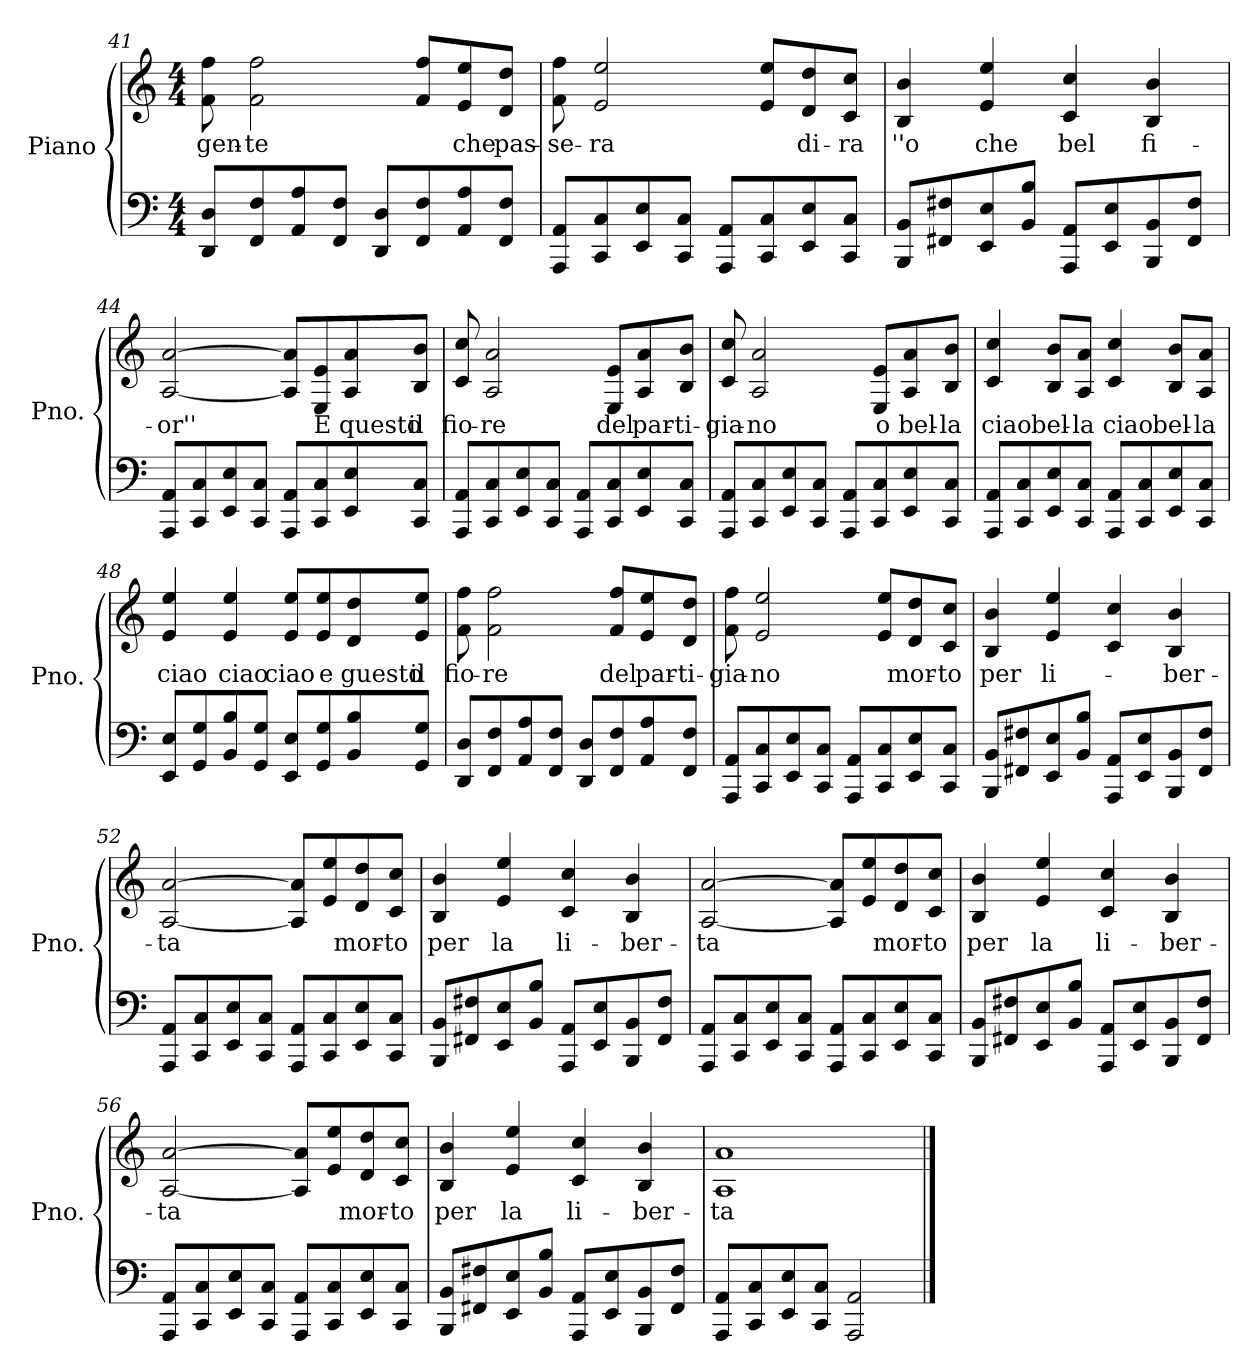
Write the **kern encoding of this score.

**kern	**kern	**text
*part1	*part1	*part1
*staff2	*staff1	*staff1
*I"Piano	*	*
*I'Pno.	*	*
*clefF4	*clefG2	*
*k[]	*k[]	*
*M4/4	*M4/4	*
=41	=41	=41
8DD/ 8D/L	8f\ 8ff\	gen-
8FF/ 8F/	2f\ 2ff\	-te
8AA/ 8A/	.	.
8FF/ 8F/J	.	.
8DD/ 8D/L	.	.
8FF/ 8F/	8f/ 8ff/L	.
8AA/ 8A/	8e/ 8ee/	che
8FF/ 8F/J	8d/ 8dd/J	pas-
=42	=42	=42
8AAA/ 8AA/L	8f\ 8ff\	-se-
8CC/ 8C/	2e/ 2ee/	-ra
8EE/ 8E/	.	.
8CC/ 8C/J	.	.
8AAA/ 8AA/L	.	.
8CC/ 8C/	8e/ 8ee/L	.
8EE/ 8E/	8d/ 8dd/	di-
8CC/ 8C/J	8c/ 8cc/J	-ra
!!LO:LB:g=z
=43	=43	=43
8BBB/ 8BB/L	4B/ 4b/	''o
8FF#X/ 8F#X/	.	.
8EE/ 8E/	4e/ 4ee/	che
8BB/ 8B/J	.	.
8AAA/ 8AA/L	4c/ 4cc/	bel
8EE/ 8E/	.	.
8BBB/ 8BB/	4B/ 4b/	fi-
8FF#/ 8F#/J	.	.
=44	=44	=44
8AAA/ 8AA/L	[2A/ [2a/	-or''
8CC/ 8C/	.	.
8EE/ 8E/	.	.
8CC/ 8C/J	.	.
8AAA/ 8AA/L	8A/] 8a/]L	.
8CC/ 8C/	8E/ 8e/	E
8EE/ 8E/	8A/ 8a/	questo
8CC/ 8C/J	8B/ 8b/J	il
=45	=45	=45
8AAA/ 8AA/L	8c/ 8cc/	fio-
8CC/ 8C/	2A/ 2a/	-re
8EE/ 8E/	.	.
8CC/ 8C/J	.	.
8AAA/ 8AA/L	.	.
8CC/ 8C/	8E/ 8e/L	del
8EE/ 8E/	8A/ 8a/	par-
8CC/ 8C/J	8B/ 8b/J	-ti-
!!LO:LB:g=z
=46	=46	=46
8AAA/ 8AA/L	8c/ 8cc/	-gia-
8CC/ 8C/	2A/ 2a/	-no
8EE/ 8E/	.	.
8CC/ 8C/J	.	.
8AAA/ 8AA/L	.	.
8CC/ 8C/	8E/ 8e/L	o
8EE/ 8E/	8A/ 8a/	bel-
8CC/ 8C/J	8B/ 8b/J	-la
=47	=47	=47
8AAA/ 8AA/L	4c/ 4cc/	ciao
8CC/ 8C/	.	.
8EE/ 8E/	8B/ 8b/L	bel-
8CC/ 8C/J	8A/ 8a/J	-la
8AAA/ 8AA/L	4c/ 4cc/	ciao
8CC/ 8C/	.	.
8EE/ 8E/	8B/ 8b/L	bel-
8CC/ 8C/J	8A/ 8a/J	-la
=48	=48	=48
8EE/ 8E/L	4e/ 4ee/	ciao
8GG/ 8G/	.	.
8BB/ 8B/	4e/ 4ee/	ciao
8GG/ 8G/J	.	.
8EE/ 8E/L	8e/ 8ee/L	ciao
8GG/ 8G/	8e/ 8ee/	e
8BB/ 8B/	8d/ 8dd/	guesto
8GG/ 8G/J	8e/ 8ee/J	il
!!LO:PB:g=z
=49	=49	=49
8DD/ 8D/L	8f\ 8ff\	fio-
8FF/ 8F/	2f\ 2ff\	-re
8AA/ 8A/	.	.
8FF/ 8F/J	.	.
8DD/ 8D/L	.	.
8FF/ 8F/	8f/ 8ff/L	del
8AA/ 8A/	8e/ 8ee/	par-
8FF/ 8F/J	8d/ 8dd/J	-ti-
=50	=50	=50
8AAA/ 8AA/L	8f\ 8ff\	-gia-
8CC/ 8C/	2e/ 2ee/	-no
8EE/ 8E/	.	.
8CC/ 8C/J	.	.
8AAA/ 8AA/L	.	.
8CC/ 8C/	8e/ 8ee/L	.
8EE/ 8E/	8d/ 8dd/	mor-
8CC/ 8C/J	8c/ 8cc/J	-to
=51	=51	=51
8BBB/ 8BB/L	4B/ 4b/	per
8FF#X/ 8F#X/	.	.
8EE/ 8E/	4e/ 4ee/	li-
8BB/ 8B/J	.	.
8AAA/ 8AA/L	4c/ 4cc/	.
8EE/ 8E/	.	.
8BBB/ 8BB/	4B/ 4b/	-ber-
8FF#/ 8F#/J	.	.
=52	=52	=52
8AAA/ 8AA/L	[2A/ [2a/	-ta
8CC/ 8C/	.	.
8EE/ 8E/	.	.
8CC/ 8C/J	.	.
8AAA/ 8AA/L	8A/] 8a/]L	.
8CC/ 8C/	8e/ 8ee/	.
8EE/ 8E/	8d/ 8dd/	mor-
8CC/ 8C/J	8c/ 8cc/J	-to
!!LO:LB:g=z
=53	=53	=53
8BBB/ 8BB/L	4B/ 4b/	per
8FF#X/ 8F#X/	.	.
8EE/ 8E/	4e/ 4ee/	la
8BB/ 8B/J	.	.
8AAA/ 8AA/L	4c/ 4cc/	li-
8EE/ 8E/	.	.
8BBB/ 8BB/	4B/ 4b/	-ber-
8FF#/ 8F#/J	.	.
=54	=54	=54
8AAA/ 8AA/L	[2A/ [2a/	-ta
8CC/ 8C/	.	.
8EE/ 8E/	.	.
8CC/ 8C/J	.	.
8AAA/ 8AA/L	8A/] 8a/]L	.
8CC/ 8C/	8e/ 8ee/	.
8EE/ 8E/	8d/ 8dd/	mor-
8CC/ 8C/J	8c/ 8cc/J	-to
=55	=55	=55
8BBB/ 8BB/L	4B/ 4b/	per
8FF#X/ 8F#X/	.	.
8EE/ 8E/	4e/ 4ee/	la
8BB/ 8B/J	.	.
8AAA/ 8AA/L	4c/ 4cc/	li-
8EE/ 8E/	.	.
8BBB/ 8BB/	4B/ 4b/	-ber-
8FF#/ 8F#/J	.	.
=56	=56	=56
8AAA/ 8AA/L	[2A/ [2a/	-ta
8CC/ 8C/	.	.
8EE/ 8E/	.	.
8CC/ 8C/J	.	.
8AAA/ 8AA/L	8A/] 8a/]L	.
8CC/ 8C/	8e/ 8ee/	.
8EE/ 8E/	8d/ 8dd/	mor-
8CC/ 8C/J	8c/ 8cc/J	-to
!!LO:LB:g=z
=57	=57	=57
*	*MM100	*
8BBB/ 8BB/L	4B/ 4b/	per
8FF#X/ 8F#X/	.	.
8EE/ 8E/	4e/ 4ee/	la
8BB/ 8B/J	.	.
8AAA/ 8AA/L	4c/ 4cc/	li-
8EE/ 8E/	.	.
8BBB/ 8BB/	4B/ 4b/	-ber-
8FF#/ 8F#/J	.	.
=58	=58	=58
8AAA/ 8AA/L	1A 1a	-ta
8CC/ 8C/	.	.
8EE/ 8E/	.	.
8CC/ 8C/J	.	.
2AAA/ 2AA/	.	.
==	==	==
*-	*-	*-
